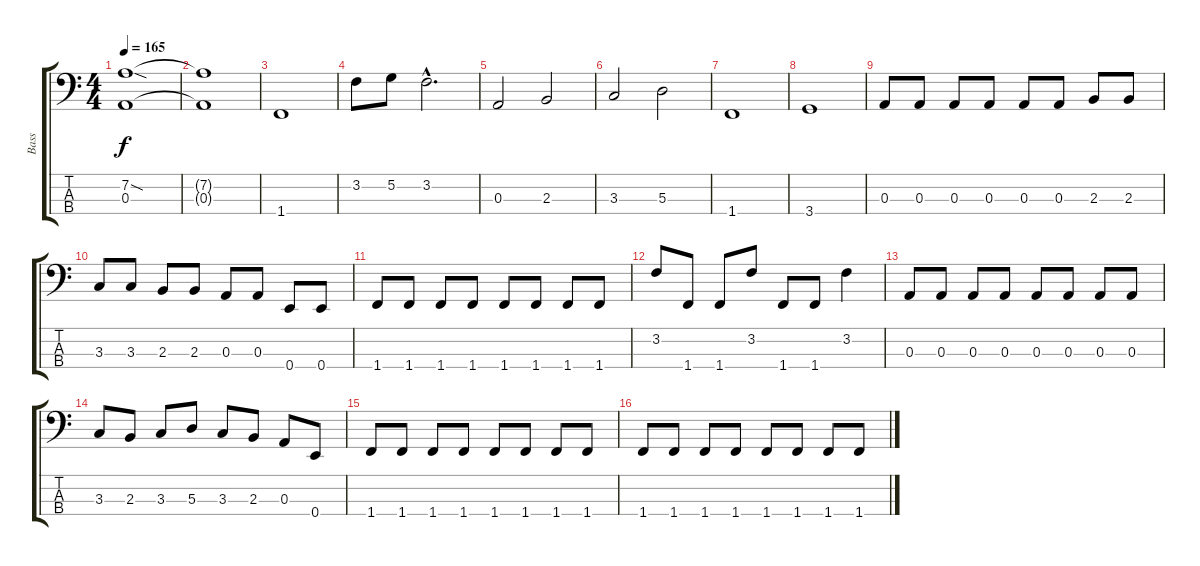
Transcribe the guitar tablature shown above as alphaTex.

\track ("Bass " "Bass ") {instrument electricbassfinger}
\staff {score tabs}
\tuning (G2 D2 A1 E1) {hide}
\ts (4 4)
\tempo 165
\clef f4
\ks c
(7.2{sod} 0.3).1{dy f} |
(7.2{t} 0.3{t}).1 |
1.4.1 |
3.2.8 5.2.8 3.2{hac}.2{d} |
0.3.2 2.3.2 |
3.3.2 5.3.2 |
1.4.1 |
3.4.1 |
0.3.8 0.3.8 0.3.8 0.3.8 0.3.8 0.3.8 2.3.8 2.3.8 |
3.3.8 3.3.8 2.3.8 2.3.8 0.3.8 0.3.8 0.4.8 0.4.8 |
1.4.8 1.4.8 1.4.8 1.4.8 1.4.8 1.4.8 1.4.8 1.4.8 |
3.2.8 1.4.8 1.4.8 3.2.8 1.4.8 1.4.8 3.2.4 |
0.3.8 0.3.8 0.3.8 0.3.8 0.3.8 0.3.8 0.3.8 0.3.8 |
3.3.8 2.3.8 3.3.8 5.3.8 3.3.8 2.3.8 0.3.8 0.4.8 |
1.4.8 1.4.8 1.4.8 1.4.8 1.4.8 1.4.8 1.4.8 1.4.8 |
1.4.8 1.4.8 1.4.8 1.4.8 1.4.8 1.4.8 1.4.8 1.4.8
